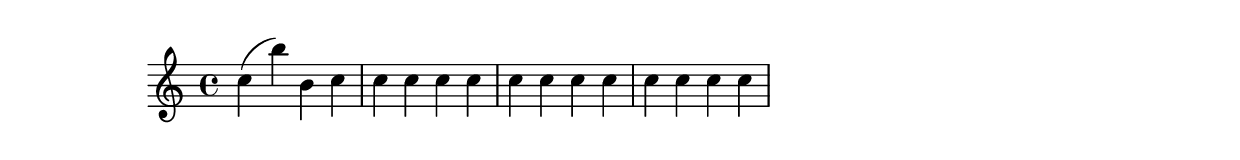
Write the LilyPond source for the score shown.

% test damping
\version "1.2.0";

\score{
	\notes\relative c'{

		c'()b' ~ b, c
		c c c c
		c c c c
		c c c c
	}
}
